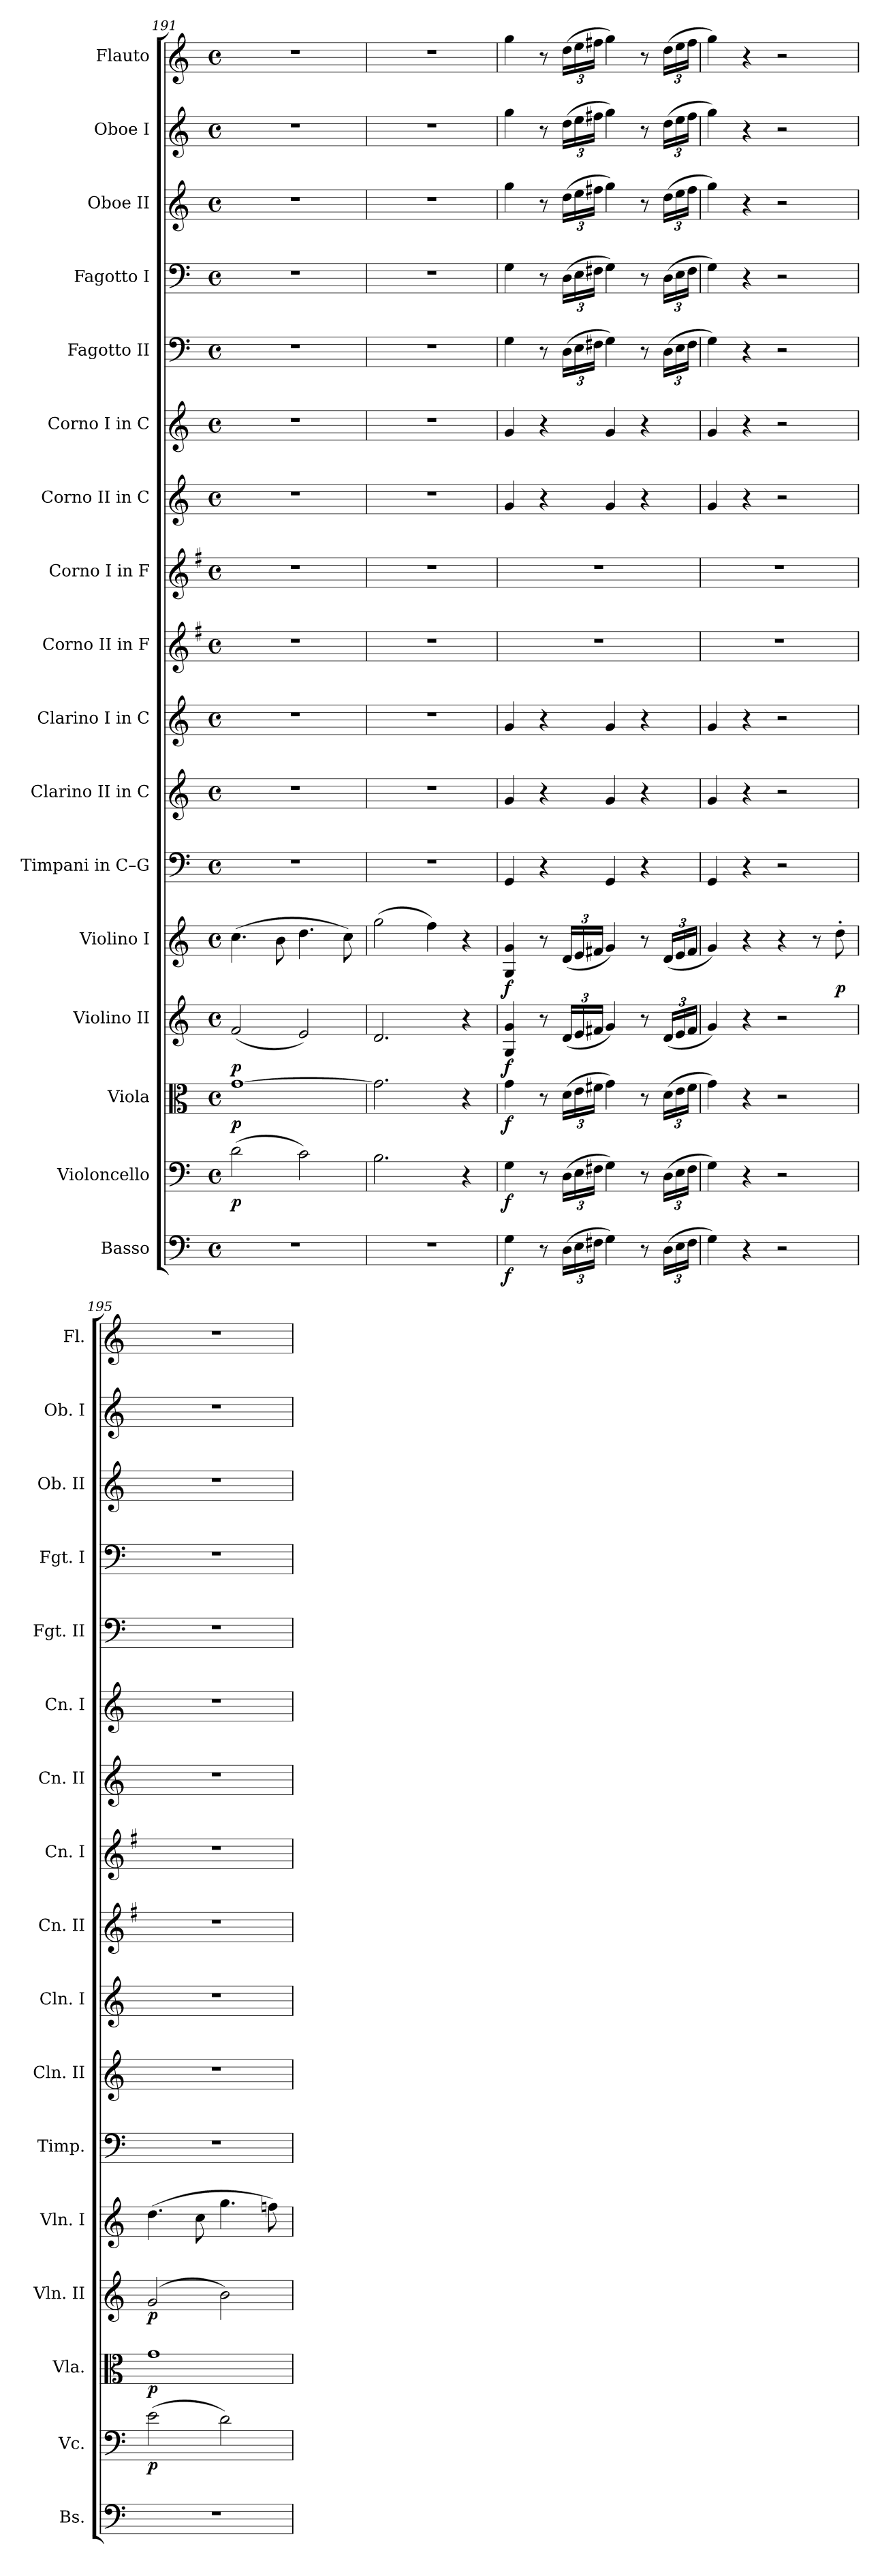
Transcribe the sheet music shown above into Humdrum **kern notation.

**kern	**dynam	**kern	**dynam	**kern	**dynam	**kern	**dynam	**kern	**dynam	**kern	**kern	**kern	**kern	**kern	**kern	**kern	**kern	**kern	**kern	**kern	**kern
*part17	*part17	*part16	*part16	*part15	*part15	*part14	*part14	*part13	*part13	*part12	*part11	*part10	*part9	*part8	*part7	*part6	*part5	*part4	*part3	*part2	*part1
*staff17	*staff17	*staff16	*staff16	*staff15	*staff15	*staff14	*staff14	*staff13	*staff13	*staff12	*staff11	*staff10	*staff9	*staff8	*staff7	*staff6	*staff5	*staff4	*staff3	*staff2	*staff1
*I"Basso	*	*I"Violoncello	*	*I"Viola	*	*I"Violino II	*	*I"Violino I	*	*I"Timpani in C–G	*I"Clarino II in C	*I"Clarino I in C	*I"Corno II in F	*I"Corno I in F	*I"Corno II in C	*I"Corno I in C	*I"Fagotto II	*I"Fagotto I	*I"Oboe II	*I"Oboe I	*I"Flauto
*I'Bs.	*	*I'Vc.	*	*I'Vla.	*	*I'Vln. II	*	*I'Vln. I	*	*I'Timp.	*I'Cln. II	*I'Cln. I	*I'Cn. II	*I'Cn. I	*I'Cn. II	*I'Cn. I	*I'Fgt. II	*I'Fgt. I	*I'Ob. II	*I'Ob. I	*I'Fl.
!!LO:PB:g=z
*clefF4	*	*clefF4	*	*clefC3	*	*clefG2	*	*clefG2	*	*clefF4	*clefG2	*clefG2	*clefG2	*clefG2	*clefG2	*clefG2	*clefF4	*clefF4	*clefG2	*clefG2	*clefG2
*ITrd7c12	*	*	*	*	*	*	*	*	*	*	*	*	*ITrd4c7	*ITrd4c7	*ITrd7c12	*ITrd7c12	*	*	*	*	*
*k[]	*	*k[]	*	*k[]	*	*k[]	*	*k[]	*	*k[]	*k[]	*k[]	*k[]	*k[]	*k[]	*k[]	*k[]	*k[]	*k[]	*k[]	*k[]
*M4/4	*	*M4/4	*	*M4/4	*	*M4/4	*	*M4/4	*	*M4/4	*M4/4	*M4/4	*M4/4	*M4/4	*M4/4	*M4/4	*M4/4	*M4/4	*M4/4	*M4/4	*M4/4
*met(c)	*	*met(c)	*	*met(c)	*	*met(c)	*	*met(c)	*	*met(c)	*met(c)	*met(c)	*met(c)	*met(c)	*met(c)	*met(c)	*met(c)	*met(c)	*met(c)	*met(c)	*met(c)
=191	=191	=191	=191	=191	=191	=191	=191	=191	=191	=191	=191	=191	=191	=191	=191	=191	=191	=191	=191	=191	=191
!	!	!	!LO:DY:b	!	!LO:DY:b	!	!LO:DY:b	!	!	!	!	!	!	!	!	!	!	!	!	!	!
1r	.	(2d\	p	[1g	p	(2f/	p	(4.cc\	.	1r	1r	1r	1r	1r	1r	1r	1r	1r	1r	1r	1r
.	.	.	.	.	.	.	.	8b\	.	.	.	.	.	.	.	.	.	.	.	.	.
.	.	2c\)	.	.	.	2e/)	.	4.dd\	.	.	.	.	.	.	.	.	.	.	.	.	.
.	.	.	.	.	.	.	.	8cc\)	.	.	.	.	.	.	.	.	.	.	.	.	.
=192	=192	=192	=192	=192	=192	=192	=192	=192	=192	=192	=192	=192	=192	=192	=192	=192	=192	=192	=192	=192	=192
1r	.	2.B\	.	2.g\]	.	2.d/	.	(2gg\	.	1r	1r	1r	1r	1r	1r	1r	1r	1r	1r	1r	1r
.	.	.	.	.	.	.	.	4ff\)	.	.	.	.	.	.	.	.	.	.	.	.	.
.	.	4r	.	4r	.	4r	.	4r	.	.	.	.	.	.	.	.	.	.	.	.	.
=193	=193	=193	=193	=193	=193	=193	=193	=193	=193	=193	=193	=193	=193	=193	=193	=193	=193	=193	=193	=193	=193
!	!LO:DY:b	!	!LO:DY:b	!	!LO:DY:b	!	!LO:DY:b	!	!LO:DY:b	!	!	!	!	!	!	!	!	!	!	!	!
4GG\	f	4G\	f	4g\	f	4G/ 4g/	f	4G/ 4g/	f	4GG/	4g/	4g/	1r	1r	4G/	4G/	4G\	4G\	4gg\	4gg\	4gg\
8r	.	8r	.	8r	.	8r	.	8r	.	4r	4r	4r	.	.	4r	4r	8r	8r	8r	8r	8r
*Xbrackettup	*	*Xbrackettup	*	*Xbrackettup	*	*Xbrackettup	*	*Xbrackettup	*	*	*	*	*	*	*	*	*Xbrackettup	*Xbrackettup	*Xbrackettup	*Xbrackettup	*Xbrackettup
(>24DD\LL	.	(>24D\LL	.	(>24d\LL	.	(24d/LL	.	(24d/LL	.	.	.	.	.	.	.	.	(>24D\LL	(>24D\LL	(>24dd\LL	(>24dd\LL	(>24dd\LL
24EE\	.	24E\	.	24e\	.	24e/	.	24e/	.	.	.	.	.	.	.	.	24E\	24E\	24ee\	24ee\	24ee\
24FF#X\JJ	.	24F#X\JJ	.	24f#X\JJ	.	24f#X/JJ	.	24f#X/JJ	.	.	.	.	.	.	.	.	24F#X\JJ	24F#X\JJ	24ff#X\JJ	24ff#X\JJ	24ff#X\JJ
4GG\)	.	4G\)	.	4g\)	.	4g/)	.	4g/)	.	4GG/	4g/	4g/	.	.	4G/	4G/	4G\)	4G\)	4gg\)	4gg\)	4gg\)
8r	.	8r	.	8r	.	8r	.	8r	.	4r	4r	4r	.	.	4r	4r	8r	8r	8r	8r	8r
(24DD\LL	.	(24D\LL	.	(24d\LL	.	(24d/LL	.	(24d/LL	.	.	.	.	.	.	.	.	(24D\LL	(24D\LL	(24dd\LL	(24dd\LL	(24dd\LL
24EE\	.	24E\	.	24e\	.	24e/	.	24e/	.	.	.	.	.	.	.	.	24E\	24E\	24ee\	24ee\	24ee\
24FF#\JJ	.	24F#\JJ	.	24f#\JJ	.	24f#/JJ	.	24f#/JJ	.	.	.	.	.	.	.	.	24F#\JJ	24F#\JJ	24ff#\JJ	24ff#\JJ	24ff#\JJ
=194	=194	=194	=194	=194	=194	=194	=194	=194	=194	=194	=194	=194	=194	=194	=194	=194	=194	=194	=194	=194	=194
4GG\)	.	4G\)	.	4g\)	.	4g/)	.	4g/)	.	4GG/	4g/	4g/	1r	1r	4G/	4G/	4G\)	4G\)	4gg\)	4gg\)	4gg\)
4r	.	4r	.	4r	.	4r	.	4r	.	4r	4r	4r	.	.	4r	4r	4r	4r	4r	4r	4r
2r	.	2r	.	2r	.	2r	.	4r	.	2r	2r	2r	.	.	2r	2r	2r	2r	2r	2r	2r
.	.	.	.	.	.	.	.	8r	.	.	.	.	.	.	.	.	.	.	.	.	.
!	!	!	!	!	!	!	!	!	!LO:DY:b	!	!	!	!	!	!	!	!	!	!	!	!
.	.	.	.	.	.	.	.	8dd'\	p	.	.	.	.	.	.	.	.	.	.	.	.
=195	=195	=195	=195	=195	=195	=195	=195	=195	=195	=195	=195	=195	=195	=195	=195	=195	=195	=195	=195	=195	=195
!	!	!	!LO:DY:b	!	!LO:DY:b	!	!LO:DY:b	!	!	!	!	!	!	!	!	!	!	!	!	!	!
1r	.	(2e\	p	1g	p	(2g/	p	(4.dd\	.	1r	1r	1r	1r	1r	1r	1r	1r	1r	1r	1r	1r
.	.	.	.	.	.	.	.	8cc\	.	.	.	.	.	.	.	.	.	.	.	.	.
.	.	2d\)	.	.	.	2b\)	.	4.gg\	.	.	.	.	.	.	.	.	.	.	.	.	.
.	.	.	.	.	.	.	.	8ffn\)	.	.	.	.	.	.	.	.	.	.	.	.	.
=	=	=	=	=	=	=	=	=	=	=	=	=	=	=	=	=	=	=	=	=	=
*-	*-	*-	*-	*-	*-	*-	*-	*-	*-	*-	*-	*-	*-	*-	*-	*-	*-	*-	*-	*-	*-
